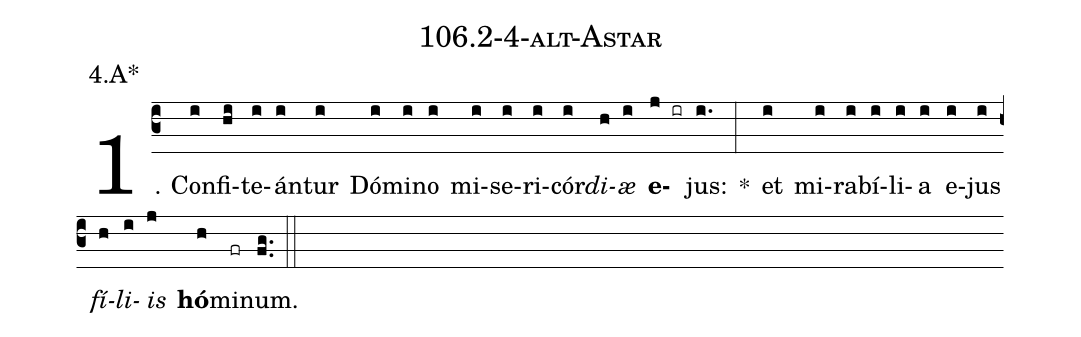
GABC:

name: 106.2-4-alt-Astar;
annotation: 4.A*;
%%
(c3)1. Con(i)fi(hi)te(i)án(i)tur(i) Dó(i)mi(i)no(i) mi(i)se(i)ri(i)cór(i)<i>di</i>(h)<i>æ</i>(i) <b>e</b>(j ir)jus:(i.) *(:) et(i) mi(i)ra(i)bí(i)li(i)a(i) e(i)jus(i) <i>fí</i>(h)<i>li</i>(i)<i>is</i>(j) <b>hó</b>(h)mi(fr)num.(fg..) (::)
